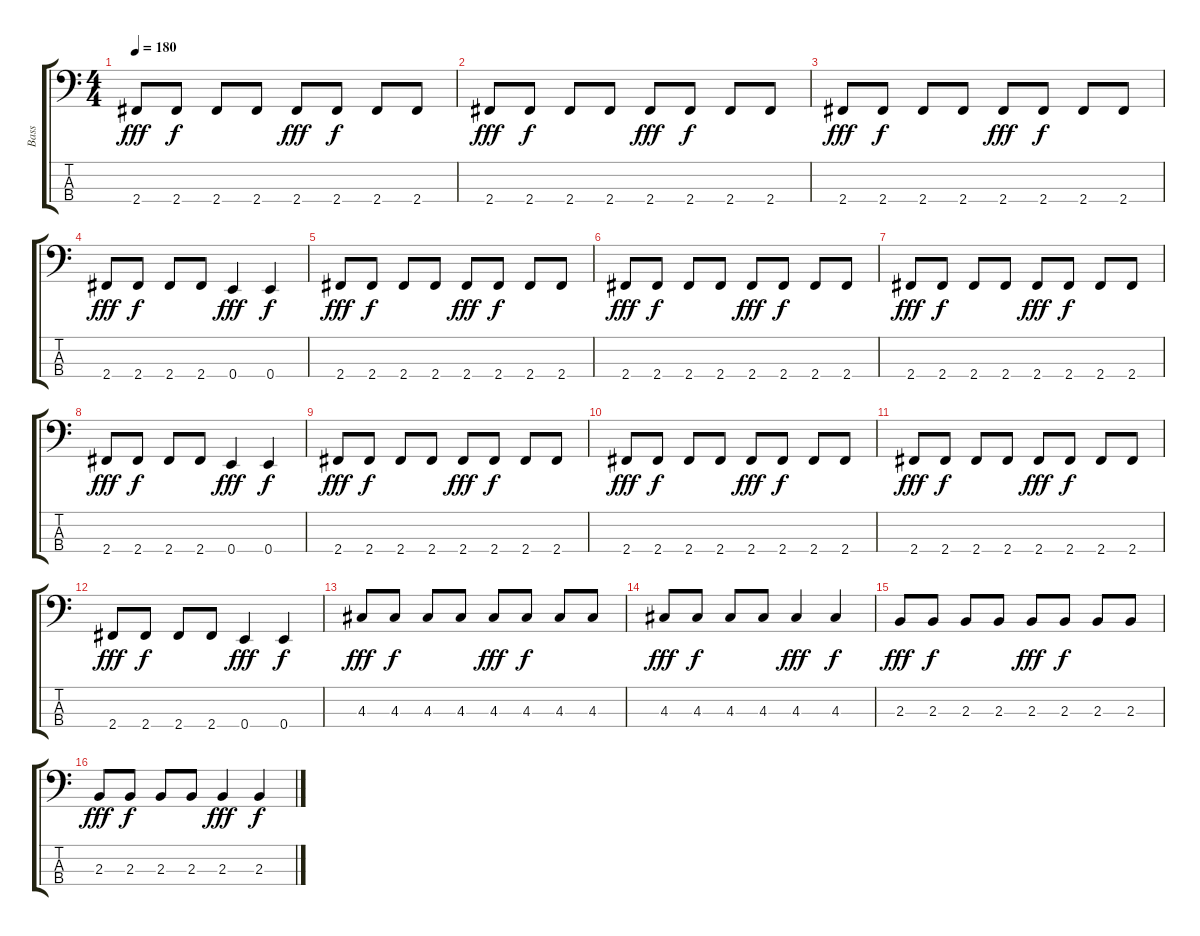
\track ("Bass" "Bass") {instrument electricbasspick}
\staff {score tabs}
\tuning (G2 D2 A1 E1) {hide}
\ts (4 4)
\tempo 180
\clef f4
\ks c
2.4.8{dy fff} 2.4.8{dy f} 2.4.8 2.4.8 2.4.8{dy fff} 2.4.8{dy f} 2.4.8 2.4.8 |
2.4.8{dy fff} 2.4.8{dy f} 2.4.8 2.4.8 2.4.8{dy fff} 2.4.8{dy f} 2.4.8 2.4.8 |
2.4.8{dy fff} 2.4.8{dy f} 2.4.8 2.4.8 2.4.8{dy fff} 2.4.8{dy f} 2.4.8 2.4.8 |
2.4.8{dy fff} 2.4.8{dy f} 2.4.8 2.4.8 0.4.4{dy fff} 0.4.4{dy f} |
2.4.8{dy fff} 2.4.8{dy f} 2.4.8 2.4.8 2.4.8{dy fff} 2.4.8{dy f} 2.4.8 2.4.8 |
2.4.8{dy fff} 2.4.8{dy f} 2.4.8 2.4.8 2.4.8{dy fff} 2.4.8{dy f} 2.4.8 2.4.8 |
2.4.8{dy fff} 2.4.8{dy f} 2.4.8 2.4.8 2.4.8{dy fff} 2.4.8{dy f} 2.4.8 2.4.8 |
2.4.8{dy fff} 2.4.8{dy f} 2.4.8 2.4.8 0.4.4{dy fff} 0.4.4{dy f} |
2.4.8{dy fff} 2.4.8{dy f} 2.4.8 2.4.8 2.4.8{dy fff} 2.4.8{dy f} 2.4.8 2.4.8 |
2.4.8{dy fff} 2.4.8{dy f} 2.4.8 2.4.8 2.4.8{dy fff} 2.4.8{dy f} 2.4.8 2.4.8 |
2.4.8{dy fff} 2.4.8{dy f} 2.4.8 2.4.8 2.4.8{dy fff} 2.4.8{dy f} 2.4.8 2.4.8 |
2.4.8{dy fff} 2.4.8{dy f} 2.4.8 2.4.8 0.4.4{dy fff} 0.4.4{dy f} |
4.3.8{dy fff} 4.3.8{dy f} 4.3.8 4.3.8 4.3.8{dy fff} 4.3.8{dy f} 4.3.8 4.3.8 |
4.3.8{dy fff} 4.3.8{dy f} 4.3.8 4.3.8 4.3.4{dy fff} 4.3.4{dy f} |
2.3.8{dy fff} 2.3.8{dy f} 2.3.8 2.3.8 2.3.8{dy fff} 2.3.8{dy f} 2.3.8 2.3.8 |
2.3.8{dy fff} 2.3.8{dy f} 2.3.8 2.3.8 2.3.4{dy fff} 2.3.4{dy f}
